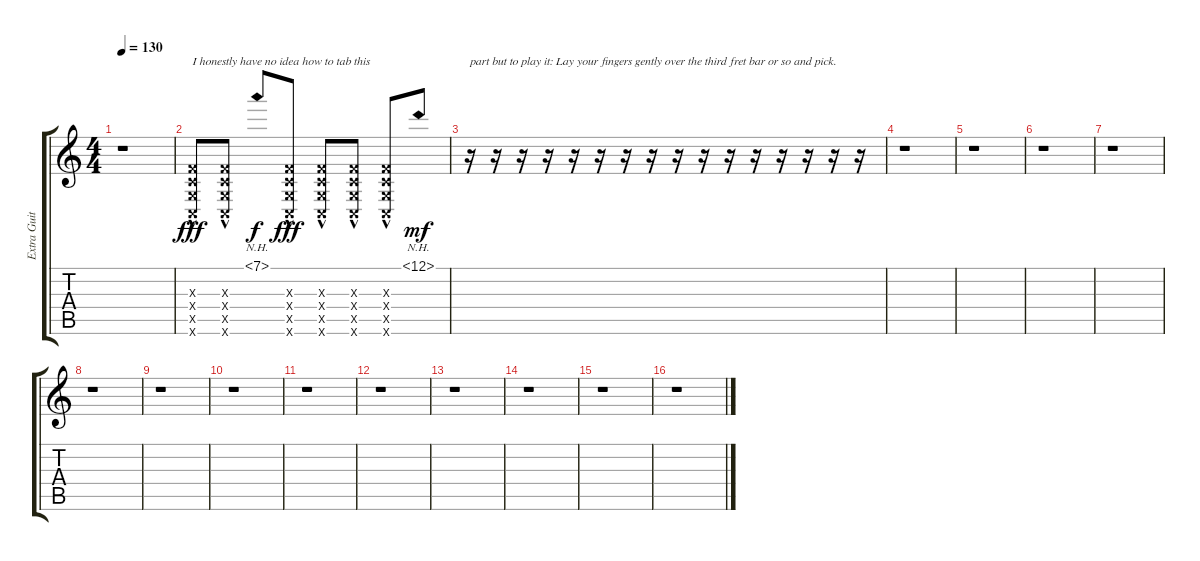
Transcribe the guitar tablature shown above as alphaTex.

\track ("Extra Guitar" "Extra Guit") {instrument distortionguitar}
\staff {score tabs}
\tuning (D4 A3 F3 C3 G2 C2) {hide}
\ts (4 4)
\tempo 130
\clef g2
\ks c
r.1{dy f} |
(0.3{hac x} 0.4{hac x} 0.5{hac x} 0.6{hac x}).8{txt "I honestly have no idea how to tab this " dy fff} (0.3{hac x} 0.4{hac x} 0.5{hac x} 0.6{hac x}).8 7.1{nh}.8{dy f} (0.3{hac x} 0.4{hac x} 0.5{hac x} 0.6{hac x}).8{dy fff} (0.3{hac x} 0.4{hac x} 0.5{hac x} 0.6{hac x}).8 (0.3{hac x} 0.4{hac x} 0.5{hac x} 0.6{hac x}).8 (0.3{hac x} 0.4{hac x} 0.5{hac x} 0.6{hac x}).8 12.1{nh}.8{dy mf} |
r.16{txt "part but to play it: Lay your fingers gently over the third fret bar or so and pick."} r.16 r.16 r.16 r.16 r.16 r.16 r.16 r.16 r.16 r.16 r.16 r.16 r.16 r.16 r.16 |
r.1 |
r.1 |
r.1 |
r.1 |
r.1 |
r.1 |
r.1 |
r.1 |
r.1 |
r.1 |
r.1 |
r.1 |
r.1
